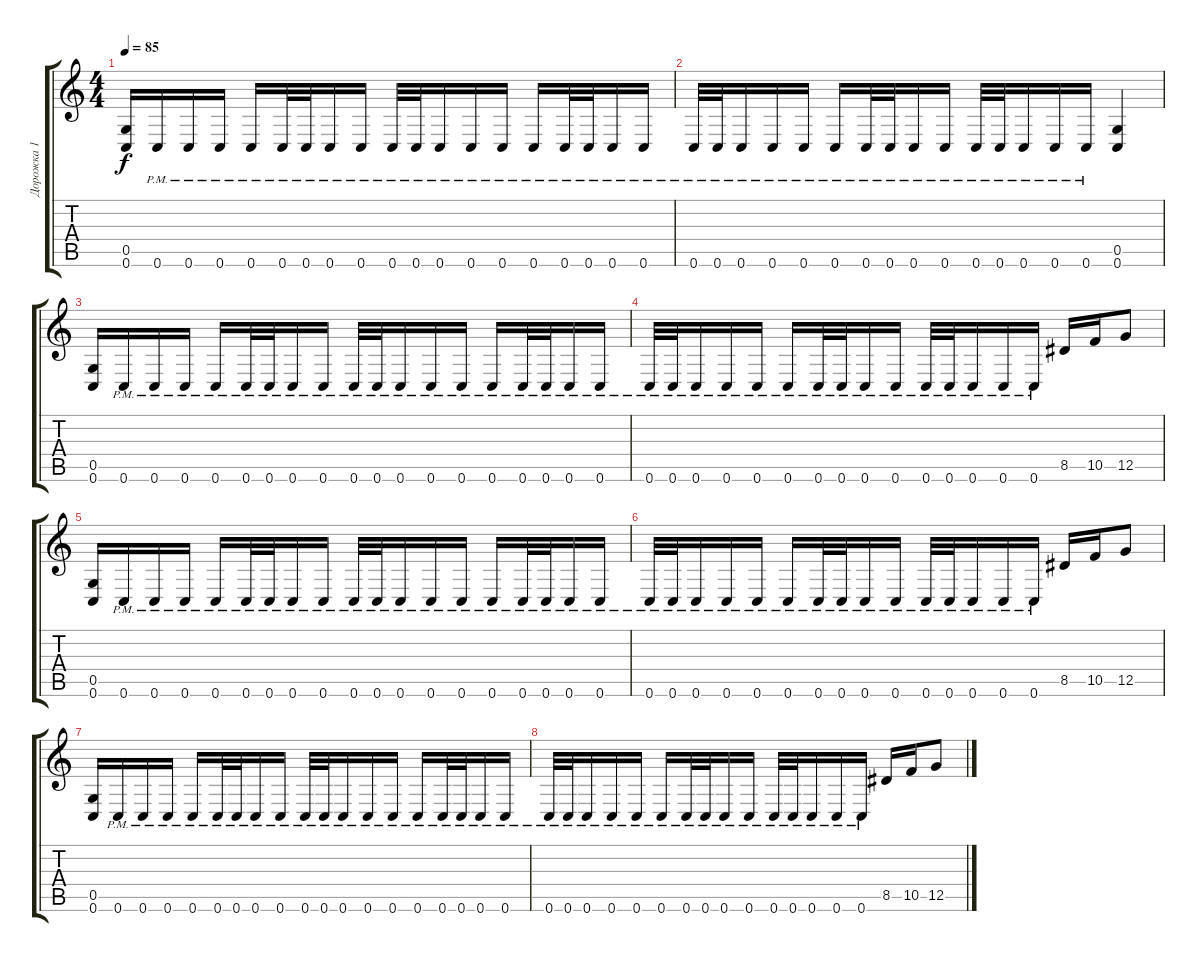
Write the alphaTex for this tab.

\track ("Дорожка 1" "Дорожка 1") {instrument overdrivenguitar}
\staff {score tabs}
\tuning (D4 A3 F3 C3 G2 C2) {hide}
\ts (4 4)
\tempo 85
\clef g2
\ks c
(0.5 0.6).16{dy f} 0.6{pm}.16 0.6{pm}.16 0.6{pm}.16 0.6{pm}.16 0.6{pm}.32 0.6{pm}.32 0.6{pm}.16 0.6{pm}.16 0.6{pm}.32 0.6{pm}.32 0.6{pm}.16 0.6{pm}.16 0.6{pm}.16 0.6{pm}.16 0.6{pm}.32 0.6{pm}.32 0.6{pm}.16 0.6{pm}.16 |
0.6{pm}.32 0.6{pm}.32 0.6{pm}.16 0.6{pm}.16 0.6{pm}.16 0.6{pm}.16 0.6{pm}.32 0.6{pm}.32 0.6{pm}.16 0.6{pm}.16 0.6{pm}.32 0.6{pm}.32 0.6{pm}.16 0.6{pm}.16 0.6{pm}.16 (0.5 0.6).4 |
(0.5 0.6).16 0.6{pm}.16 0.6{pm}.16 0.6{pm}.16 0.6{pm}.16 0.6{pm}.32 0.6{pm}.32 0.6{pm}.16 0.6{pm}.16 0.6{pm}.32 0.6{pm}.32 0.6{pm}.16 0.6{pm}.16 0.6{pm}.16 0.6{pm}.16 0.6{pm}.32 0.6{pm}.32 0.6{pm}.16 0.6{pm}.16 |
0.6{pm}.32 0.6{pm}.32 0.6{pm}.16 0.6{pm}.16 0.6{pm}.16 0.6{pm}.16 0.6{pm}.32 0.6{pm}.32 0.6{pm}.16 0.6{pm}.16 0.6{pm}.32 0.6{pm}.32 0.6{pm}.16 0.6{pm}.16 0.6{pm}.16 8.5.16 10.5.16 12.5.8 |
(0.5 0.6).16 0.6{pm}.16 0.6{pm}.16 0.6{pm}.16 0.6{pm}.16 0.6{pm}.32 0.6{pm}.32 0.6{pm}.16 0.6{pm}.16 0.6{pm}.32 0.6{pm}.32 0.6{pm}.16 0.6{pm}.16 0.6{pm}.16 0.6{pm}.16 0.6{pm}.32 0.6{pm}.32 0.6{pm}.16 0.6{pm}.16 |
0.6{pm}.32 0.6{pm}.32 0.6{pm}.16 0.6{pm}.16 0.6{pm}.16 0.6{pm}.16 0.6{pm}.32 0.6{pm}.32 0.6{pm}.16 0.6{pm}.16 0.6{pm}.32 0.6{pm}.32 0.6{pm}.16 0.6{pm}.16 0.6{pm}.16 8.5.16 10.5.16 12.5.8 |
(0.5 0.6).16 0.6{pm}.16 0.6{pm}.16 0.6{pm}.16 0.6{pm}.16 0.6{pm}.32 0.6{pm}.32 0.6{pm}.16 0.6{pm}.16 0.6{pm}.32 0.6{pm}.32 0.6{pm}.16 0.6{pm}.16 0.6{pm}.16 0.6{pm}.16 0.6{pm}.32 0.6{pm}.32 0.6{pm}.16 0.6{pm}.16 |
0.6{pm}.32 0.6{pm}.32 0.6{pm}.16 0.6{pm}.16 0.6{pm}.16 0.6{pm}.16 0.6{pm}.32 0.6{pm}.32 0.6{pm}.16 0.6{pm}.16 0.6{pm}.32 0.6{pm}.32 0.6{pm}.16 0.6{pm}.16 0.6{pm}.16 8.5.16 10.5.16 12.5.8
